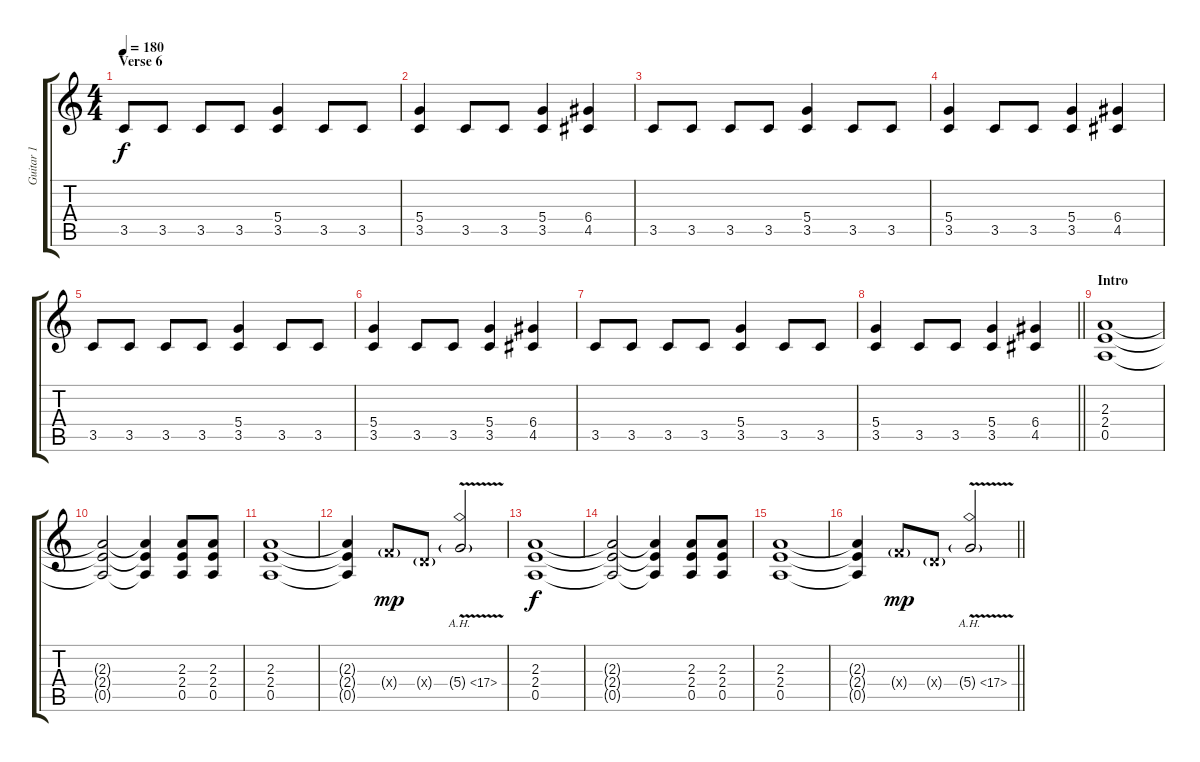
\track ("Guitar 1" "Guitar 1") {instrument distortionguitar}
\staff {score tabs}
\tuning (E4 B3 G3 D3 A2 E2) {hide}
\ts (4 4)
\section ("" "Verse 6")
\tempo 180
\clef g2
\ks c
3.5.8{dy f} 3.5.8 3.5.8 3.5.8 (5.4 3.5).4 3.5.8 3.5.8 |
(5.4 3.5).4 3.5.8 3.5.8 (5.4 3.5).4 (6.4 4.5).4 |
3.5.8 3.5.8 3.5.8 3.5.8 (5.4 3.5).4 3.5.8 3.5.8 |
(5.4 3.5).4 3.5.8 3.5.8 (5.4 3.5).4 (6.4 4.5).4 |
3.5.8 3.5.8 3.5.8 3.5.8 (5.4 3.5).4 3.5.8 3.5.8 |
(5.4 3.5).4 3.5.8 3.5.8 (5.4 3.5).4 (6.4 4.5).4 |
3.5.8 3.5.8 3.5.8 3.5.8 (5.4 3.5).4 3.5.8 3.5.8 |
\barLineRight lightlight
(5.4 3.5).4 3.5.8 3.5.8 (5.4 3.5).4 (6.4 4.5).4 |
\section ("" "Intro")
(2.3 2.4 0.5).1 |
(2.3{t} 2.4{t} 0.5{t}).2 (2.3{t} 2.4{t} 0.5{t}).4 (2.3 2.4 0.5).8 (2.3 2.4 0.5).8 |
(2.3 2.4 0.5).1 |
(2.3{t} 2.4{t} 0.5{t}).4 3.4{g x}.8{dy mp} 0.4{g x}.8 5.4{ah 12 v g}.2 |
(2.3 2.4 0.5).1{dy f} |
(2.3{t} 2.4{t} 0.5{t}).2 (2.3{t} 2.4{t} 0.5{t}).4 (2.3 2.4 0.5).8 (2.3 2.4 0.5).8 |
(2.3 2.4 0.5).1 |
\barLineRight lightlight
(2.3{t} 2.4{t} 0.5{t}).4 3.4{g x}.8{dy mp} 0.4{g x}.8 5.4{ah 12 v g}.2
